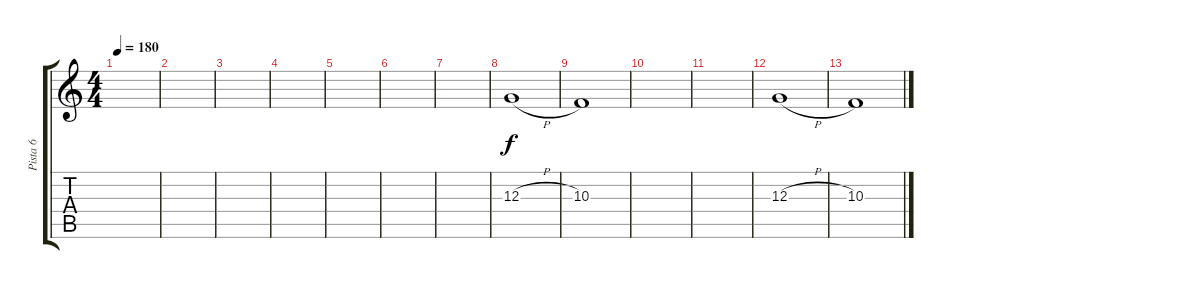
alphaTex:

\track ("Pista 6" "Pista 6") {instrument tenorsax}
\staff {score tabs}
\tuning (E4 B3 G3 D3 A2 E2) {hide}
\ts (4 4)
\tempo 180
\clef g2
\ks c
|
|
|
|
|
|
|
12.3{h}.1 |
10.3.1 |
|
|
12.3{h}.1 |
10.3.1
